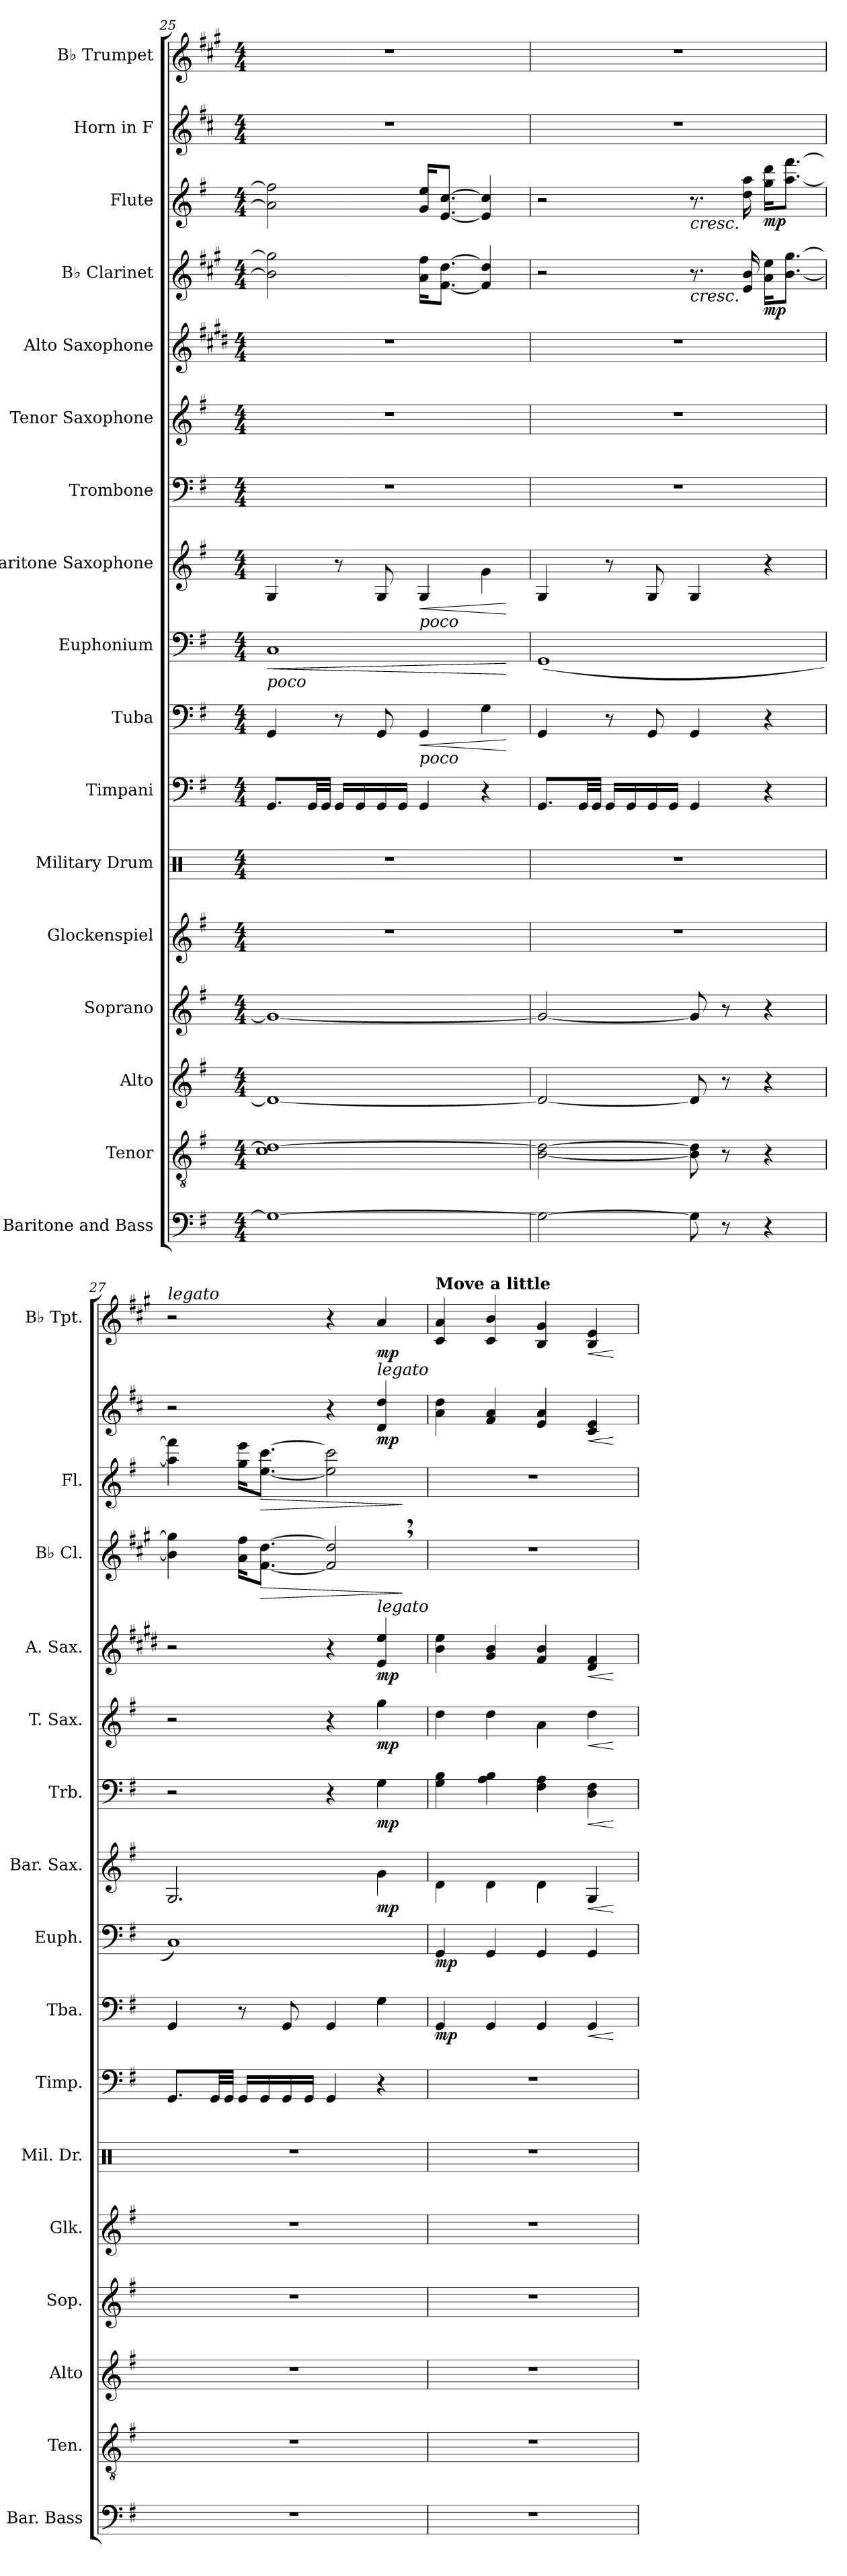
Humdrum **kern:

**kern	**kern	**kern	**kern	**kern	**kern	**kern	**kern	**dynam	**kern	**dynam	**kern	**dynam	**kern	**dynam	**kern	**dynam	**kern	**dynam	**kern	**dynam	**kern	**dynam	**kern	**dynam	**kern	**dynam
*part17	*part16	*part15	*part14	*part13	*part12	*part11	*part10	*part10	*part9	*part9	*part8	*part8	*part7	*part7	*part6	*part6	*part5	*part5	*part4	*part4	*part3	*part3	*part2	*part2	*part1	*part1
*staff17	*staff16	*staff15	*staff14	*staff13	*staff12	*staff11	*staff10	*staff10	*staff9	*staff9	*staff8	*staff8	*staff7	*staff7	*staff6	*staff6	*staff5	*staff5	*staff4	*staff4	*staff3	*staff3	*staff2	*staff2	*staff1	*staff1
*I"Baritone and Bass	*I"Tenor	*I"Alto	*I"Soprano	*I"Glockenspiel	*I"Military Drum	*I"Timpani	*I"Tuba	*	*I"Euphonium	*	*I"Baritone Saxophone	*	*I"Trombone	*	*I"Tenor Saxophone	*	*I"Alto Saxophone	*	*I"B♭ Clarinet	*	*I"Flute	*	*I"Horn in F	*	*I"B♭ Trumpet	*
*I'Bar. Bass	*I'Ten.	*I'Alto	*I'Sop.	*I'Glk.	*I'Mil. Dr.	*I'Timp.	*I'Tba.	*	*I'Euph.	*	*I'Bar. Sax.	*	*I'Trb.	*	*I'T. Sax.	*	*I'A. Sax.	*	*I'B♭ Cl.	*	*I'Fl.	*	*	*	*I'B♭ Tpt.	*
*clefF4	*clefGv2	*clefG2	*clefG2	*clefG2	*clefX	*clefF4	*clefF4	*	*clefF4	*	*clefG2	*	*clefF4	*	*clefG2	*	*clefG2	*	*clefG2	*	*clefG2	*	*clefG2	*	*clefG2	*
*	*	*	*	*ITrd-14c-24	*	*	*	*	*	*	*ITrd12c21	*	*	*	*ITrd8c14	*	*ITrd5c9	*	*ITrd1c2	*	*	*	*ITrd4c7	*	*ITrd1c2	*
*k[f#]	*k[f#]	*k[f#]	*k[f#]	*k[f#]	*k[]	*k[f#]	*k[f#]	*	*k[f#]	*	*k[f#]	*	*k[f#]	*	*k[f#]	*	*k[f#]	*	*k[f#]	*	*k[f#]	*	*k[f#]	*	*k[f#]	*
*M4/4	*M4/4	*M4/4	*M4/4	*M4/4	*M4/4	*M4/4	*M4/4	*	*M4/4	*	*M4/4	*	*M4/4	*	*M4/4	*	*M4/4	*	*M4/4	*	*M4/4	*	*M4/4	*	*M4/4	*
=25	=25	=25	=25	=25	=25	=25	=25	=25	=25	=25	=25	=25	=25	=25	=25	=25	=25	=25	=25	=25	=25	=25	=25	=25	=25	=25
!	!	!	!	!	!	!	!	!	!LO:TX:b:i:t=poco	!	!	!	!	!	!	!	!	!	!	!	!	!	!	!	!	!
!	!	!	!	!	!	!	!	!	!	!LO:HP:b	!	!	!	!	!	!	!	!	!	!	!	!	!	!	!	!
1G_	1c 1d_	1d_	1g_	1r	1r	8.GG/L	4GG/	.	1C	<	4GG/	.	1r	.	1r	.	1r	.	2a\] 2ff#\]	.	2a\] 2ff#\]	.	1r	.	1r	.
.	.	.	.	.	.	32GG/LL	.	.	.	.	.	.	.	.	.	.	.	.	.	.	.	.	.	.	.	.
.	.	.	.	.	.	32GG/JJJ	.	.	.	.	.	.	.	.	.	.	.	.	.	.	.	.	.	.	.	.
.	.	.	.	.	.	16GG/LL	8r	.	.	.	8r	.	.	.	.	.	.	.	.	.	.	.	.	.	.	.
.	.	.	.	.	.	16GG/	.	.	.	.	.	.	.	.	.	.	.	.	.	.	.	.	.	.	.	.
.	.	.	.	.	.	16GG/	8GG/	.	.	.	8GG/	.	.	.	.	.	.	.	.	.	.	.	.	.	.	.
.	.	.	.	.	.	16GG/JJ	.	.	.	.	.	.	.	.	.	.	.	.	.	.	.	.	.	.	.	.
!	!	!	!	!	!	!	!	!	!	!	!LO:TX:b:i:t=poco	!	!	!	!	!	!	!	!	!	!	!	!	!	!	!
!	!	!	!	!	!	!	!LO:TX:b:i:t=poco	!	!	!	!	!	!	!	!	!	!	!	!	!	!	!	!	!	!	!
!	!	!	!	!	!	!	!	!LO:HP:b	!	!	!	!LO:HP:b	!	!	!	!	!	!	!	!	!	!	!	!	!	!
.	.	.	.	.	.	4GG/	4GG/	<	.	.	4GG/	<	.	.	.	.	.	.	16g\ 16ee\KL	.	16g/ 16ee/KL	.	.	.	.	.
.	.	.	.	.	.	.	.	.	.	.	.	.	.	.	.	.	.	.	[8.e\ [8.cc\J	.	[8.e/ [8.cc/J	.	.	.	.	.
.	.	.	.	.	.	4r	4G\	.	.	.	4G\	.	.	.	.	.	.	.	4e/] 4cc/]	.	4e/] 4cc/]	.	.	.	.	.
.	.	.	.	.	.	.	.	[	.	[	.	[	.	.	.	.	.	.	.	.	.	.	.	.	.	.
=26	=26	=26	=26	=26	=26	=26	=26	=26	=26	=26	=26	=26	=26	=26	=26	=26	=26	=26	=26	=26	=26	=26	=26	=26	=26	=26
2G\_	[2B\ 2d\_	2d/_	2g/_	1r	1r	8.GG/L	4GG/	.	(1GG	.	4GG/	.	1r	.	1r	.	1r	.	2r	.	2r	.	1r	.	1r	.
.	.	.	.	.	.	32GG/LL	.	.	.	.	.	.	.	.	.	.	.	.	.	.	.	.	.	.	.	.
.	.	.	.	.	.	32GG/JJJ	.	.	.	.	.	.	.	.	.	.	.	.	.	.	.	.	.	.	.	.
.	.	.	.	.	.	16GG/LL	8r	.	.	.	8r	.	.	.	.	.	.	.	.	.	.	.	.	.	.	.
.	.	.	.	.	.	16GG/	.	.	.	.	.	.	.	.	.	.	.	.	.	.	.	.	.	.	.	.
.	.	.	.	.	.	16GG/	8GG/	.	.	.	8GG/	.	.	.	.	.	.	.	.	.	.	.	.	.	.	.
.	.	.	.	.	.	16GG/JJ	.	.	.	.	.	.	.	.	.	.	.	.	.	.	.	.	.	.	.	.
!	!	!	!	!	!	!	!	!	!	!	!	!	!	!	!	!	!	!	!	!LO:HP:b	!	!LO:HP:b	!	!	!	!
8G\]	8B\] 8d\]	8d/]	8g/]	.	.	4GG/	4GG/	.	.	.	4GG/	.	.	.	.	.	.	.	8.r	<	8.r	<	.	.	.	.
8r	8r	8r	8r	.	.	.	.	.	.	.	.	.	.	.	.	.	.	.	.	.	.	.	.	.	.	.
.	.	.	.	.	.	.	.	.	.	.	.	.	.	.	.	.	.	.	16d/ 16a/	.	16dd\ 16aa\	.	.	.	.	.
!	!	!	!	!	!	!	!	!	!	!	!	!	!	!	!	!	!	!	!	!LO:DY:b	!	!LO:DY:b	!	!	!	!
4r	4r	4r	4r	.	.	4r	4r	.	.	.	4r	.	.	.	.	.	.	.	16g\ 16dd\KL	mp	16gg\ 16ddd\KL	mp	.	.	.	.
.	.	.	.	.	.	.	.	.	.	.	.	.	.	.	.	.	.	.	[8.a\ [8.ff#\J	.	[8.aa\ [8.fff#\J	.	.	.	.	.
.	.	.	.	.	.	.	.	.	.	.	.	.	.	.	.	.	.	.	.	[	.	[	.	.	.	.
!!LO:PB:g=z
=27	=27	=27	=27	=27	=27	=27	=27	=27	=27	=27	=27	=27	=27	=27	=27	=27	=27	=27	=27	=27	=27	=27	=27	=27	=27	=27
!	!	!	!	!	!	!	!	!	!	!	!	!	!	!	!	!	!	!	!	!	!	!	!	!	!LO:TX:a:i:t=legato	!
1r	1r	1r	1r	1r	1r	8.GG/L	4GG/	.	1C)	.	2.GG/	.	2r	.	2r	.	2r	.	4a\] 4ff#\]	.	4aa\] 4fff#\]	.	2r	.	2r	.
.	.	.	.	.	.	32GG/LL	.	.	.	.	.	.	.	.	.	.	.	.	.	.	.	.	.	.	.	.
.	.	.	.	.	.	32GG/JJJ	.	.	.	.	.	.	.	.	.	.	.	.	.	.	.	.	.	.	.	.
.	.	.	.	.	.	16GG/LL	8r	.	.	.	.	.	.	.	.	.	.	.	16g\ 16ee\KL	.	16gg\ 16eee\KL	.	.	.	.	.
!	!	!	!	!	!	!	!	!	!	!	!	!	!	!	!	!	!	!	!	!LO:HP:b	!	!LO:HP:b	!	!	!	!
.	.	.	.	.	.	16GG/	.	.	.	.	.	.	.	.	.	.	.	.	[8.e\ [8.cc\J	>	[8.ee\ [8.ccc\J	>	.	.	.	.
.	.	.	.	.	.	16GG/	8GG/	.	.	.	.	.	.	.	.	.	.	.	.	.	.	.	.	.	.	.
.	.	.	.	.	.	16GG/JJ	.	.	.	.	.	.	.	.	.	.	.	.	.	.	.	.	.	.	.	.
.	.	.	.	.	.	4GG/	4GG/	.	.	.	.	.	4r	.	4r	.	4r	.	2e/], 2cc/],	.	2ee\] 2ccc\]	.	4r	.	4r	.
!	!	!	!	!	!	!	!	!	!	!	!	!	!	!	!	!	!	!	!	!	!	!	!LO:TX:a:i:t=legato	!	!	!
!	!	!	!	!	!	!	!	!	!	!	!	!	!	!	!	!	!LO:TX:a:i:t=legato	!	!	!	!	!	!	!	!	!
!	!	!	!	!	!	!	!	!	!	!	!	!LO:DY:b	!	!LO:DY:b	!	!LO:DY:b	!	!LO:DY:b	!	!	!	!	!	!LO:DY:b	!	!LO:DY:b
.	.	.	.	.	.	4r	4G\	.	.	.	4G\	mp	4G\	mp	4g\	mp	4G/ 4g/	mp	.	.	.	.	4G/ 4g/	mp	4g/	mp
.	.	.	.	.	.	.	.	.	.	.	.	.	.	.	.	.	.	.	.	]	.	]	.	.	.	.
=28	=28	=28	=28	=28	=28	=28	=28	=28	=28	=28	=28	=28	=28	=28	=28	=28	=28	=28	=28	=28	=28	=28	=28	=28	=28	=28
!!LO:REH:place=s1:a:B:fs=14:t=28
*	*	*	*	*	*	*	*	*	*	*	*	*	*	*	*	*	*	*	*	*	*	*	*	*	*MM70	*
!	!	!	!	!	!	!	!	!	!	!	!	!	!	!	!	!	!	!	!	!	!	!	!	!	!LO:TX:a:B:t=Move a little	!
!	!	!	!	!	!	!	!	!LO:DY:b	!	!LO:DY:b	!	!	!	!	!	!	!	!	!	!	!	!	!	!	!	!
1r	1r	1r	1r	1r	1r	1r	4GG/	mp	4GG/	mp	4D\	.	4G\ 4B\	.	4d\	.	4d\ 4g\	.	1r	.	1r	.	4d\ 4g\	.	4B/ 4g/	.
.	.	.	.	.	.	.	4GG/	.	4GG/	.	4D\	.	4A\ 4B\	.	4d\	.	4B/ 4d/	.	.	.	.	.	4B/ 4d/	.	4B/ 4a/	.
.	.	.	.	.	.	.	4GG/	.	4GG/	.	4D\	.	4F#\ 4A\	.	4A\	.	4A/ 4d/	.	.	.	.	.	4A/ 4d/	.	4A/ 4f#/	.
!	!	!	!	!	!	!	!	!LO:HP:b	!	!	!	!LO:HP:b	!	!LO:HP:b	!	!LO:HP:b	!	!LO:HP:b	!	!	!	!	!	!LO:HP:b	!	!LO:HP:b
.	.	.	.	.	.	.	4GG/	<	4GG/	.	4GG/	<	4D\ 4F#\	<	4d\	<	4F#/ 4A/	<	.	.	.	.	4F#/ 4A/	<	4A/ 4d/	<
.	.	.	.	.	.	.	.	[	.	.	.	[	.	[	.	[	.	[	.	.	.	.	.	[	.	[
=	=	=	=	=	=	=	=	=	=	=	=	=	=	=	=	=	=	=	=	=	=	=	=	=	=	=
*-	*-	*-	*-	*-	*-	*-	*-	*-	*-	*-	*-	*-	*-	*-	*-	*-	*-	*-	*-	*-	*-	*-	*-	*-	*-	*-
